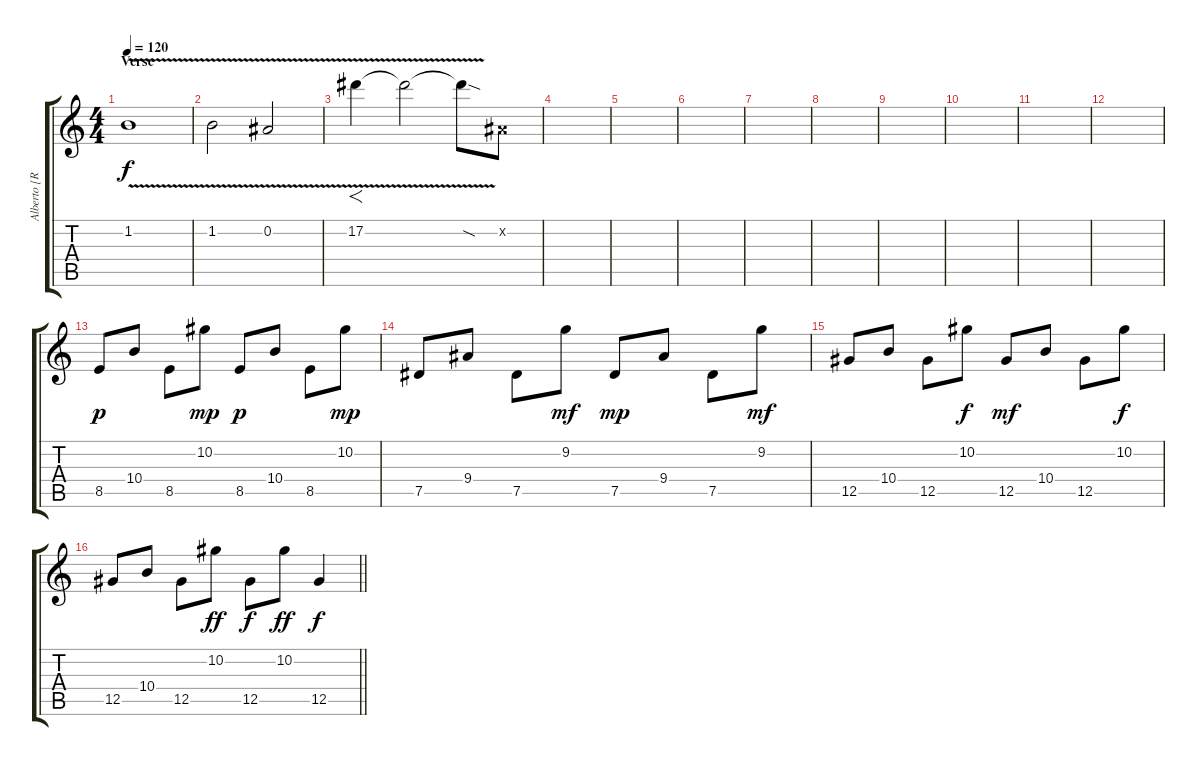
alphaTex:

\track ("Alberto [Rythm Guitar]" "Alberto [R") {instrument overdrivenguitar}
\staff {score tabs}
\tuning (Eb4 Bb3 Gb3 Db3 Ab2 Eb2) {hide}
\ts (4 4)
\section ("" "Verse")
\tempo 120
\clef g2
\ks c
1.2{v}.1{dy f} |
1.2{v}.2 0.2{v}.2 |
17.2{v}.4{f} 17.2{v t}.2 17.2{sod t}.8 0.2{x}.8 |
|
|
|
|
|
|
|
|
|
8.5.8{dy p} 10.4.8 8.5.8 10.2.8{dy mp} 8.5.8{dy p} 10.4.8 8.5.8 10.2.8{dy mp} |
7.5.8 9.4.8 7.5.8 9.2.8{dy mf} 7.5.8{dy mp} 9.4.8 7.5.8 9.2.8{dy mf} |
12.5.8 10.4.8 12.5.8 10.2.8{dy f} 12.5.8{dy mf} 10.4.8 12.5.8 10.2.8{dy f} |
\barLineRight lightlight
12.5.8 10.4.8 12.5.8 10.2.8{dy ff} 12.5.8{dy f} 10.2.8{dy ff} 12.5.4{dy f}
